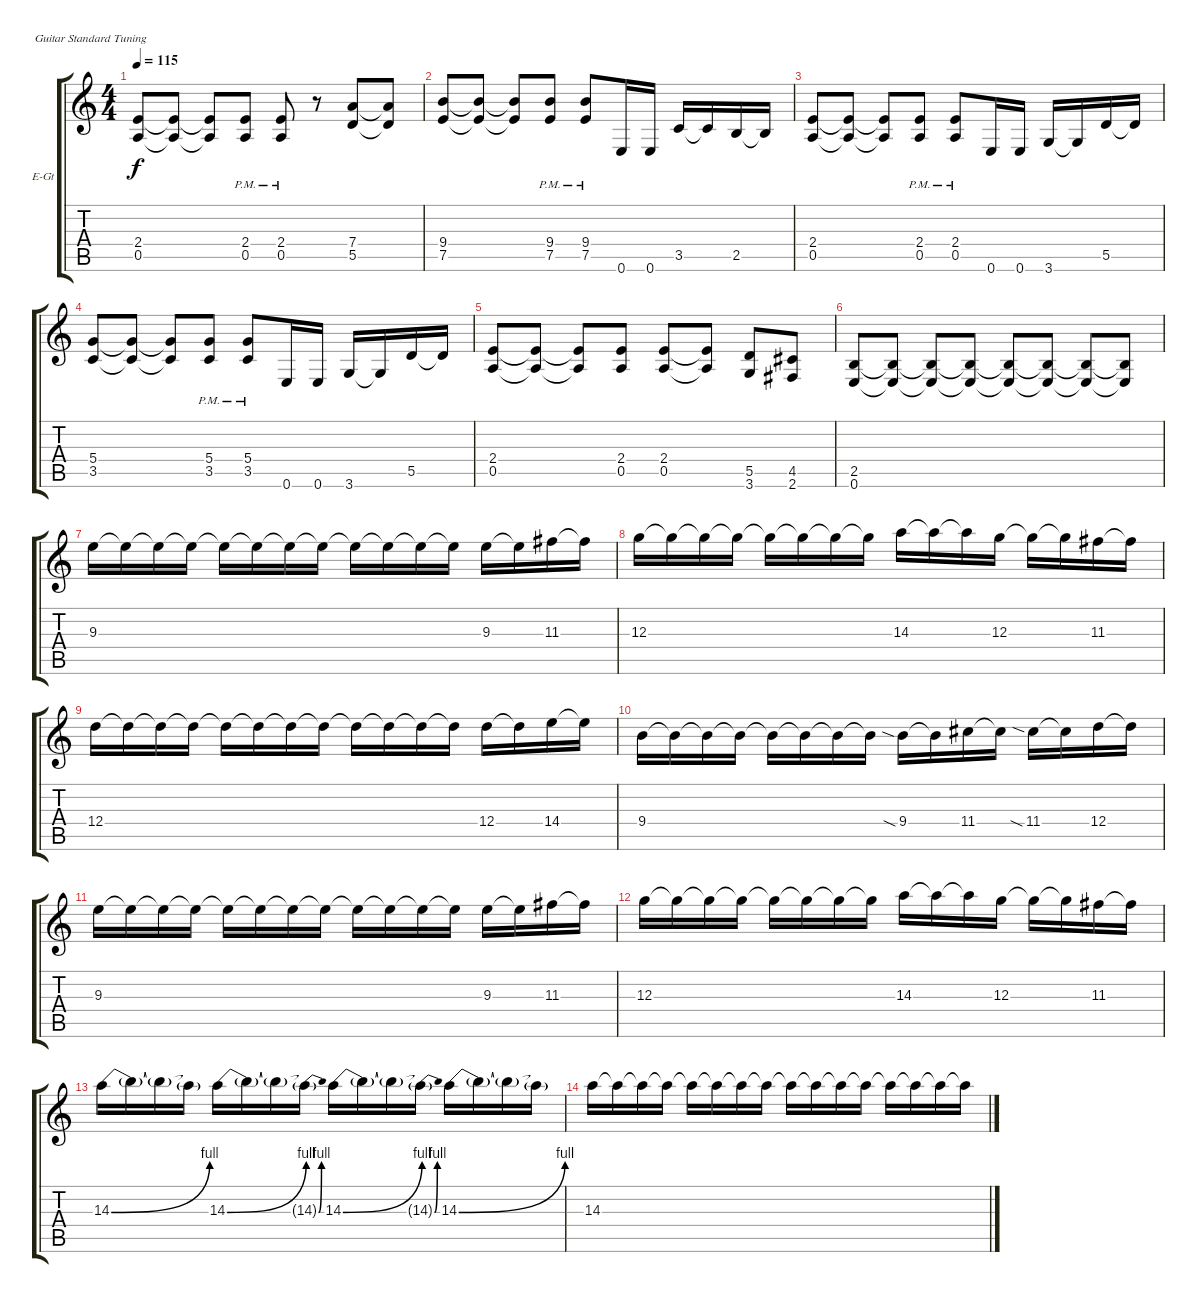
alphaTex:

\defaultSystemsLayout 4
\bracketExtendMode groupsimilarinstruments
\firstSystemTrackNameOrientation horizontal
\otherSystemsTrackNameOrientation horizontal
\track ("Electric Guitar" "E-Gt") {instrument distortionguitar}
\staff {score tabs}
\tuning (E4 B3 G3 D3 A2 E2)
\ts (4 4)
\tempo 115
\clef g2
\ks c
(0.5 2.4).8{dy f} (0.5{t} 2.4{t}).8 (0.5{t} 2.4{t}).8 (0.5{pm} 2.4{pm}).8 (0.5{pm} 2.4{pm}).8 r.8 (5.5 7.4).8 (5.5{t} 7.4{t}).8 |
(7.5 9.4).8 (7.5{t} 9.4{t}).8 (7.5{t} 9.4{t}).8 (7.5{pm} 9.4{pm}).8 (7.5{pm} 9.4{pm}).8 0.6.16 0.6.16 3.5.16 3.5{t}.16 2.5.16 2.5{t}.16 |
(0.5 2.4).8 (0.5{t} 2.4{t}).8 (0.5{t} 2.4{t}).8 (0.5{pm} 2.4{pm}).8 (0.5{pm} 2.4{pm}).8 0.6.16 0.6.16 3.6.16 3.6{t}.16 5.5.16 5.5{t}.16 |
(3.5 5.4).8 (3.5{t} 5.4{t}).8 (3.5{t} 5.4{t}).8 (3.5{pm} 5.4{pm}).8 (3.5{pm} 5.4{pm}).8 0.6.16 0.6.16 3.6.16 3.6{t}.16 5.5.16 5.5{t}.16 |
(0.5 2.4).8 (0.5{t} 2.4{t}).8 (0.5{t} 2.4{t}).8 (0.5 2.4).8 (0.5 2.4).8 (0.5{t} 2.4{t}).8 (5.5 3.6).8 (4.5 2.6).8 |
(0.6 2.5).8 (0.6{t} 2.5{t}).8 (0.6{t} 2.5{t}).8 (0.6{t} 2.5{t}).8 (0.6{t} 2.5{t}).8 (0.6{t} 2.5{t}).8 (0.6{t} 2.5{t}).8 (0.6{t} 2.5{t}).8 |
9.3.16 9.3{t}.16 9.3{t}.16 9.3{t}.16 9.3{t}.16 9.3{t}.16 9.3{t}.16 9.3{t}.16 9.3{t}.16 9.3{t}.16 9.3{t}.16 9.3{t}.16 9.3.16 9.3{t}.16 11.3.16 11.3{t}.16 |
12.3.16 12.3{t}.16 12.3{t}.16 12.3{t}.16 12.3{t}.16 12.3{t}.16 12.3{t}.16 12.3{t}.16 14.3.16 14.3{t}.16 14.3{t}.16 12.3.16 12.3{t}.16 12.3{t}.16 11.3.16 11.3{t}.16 |
12.4.16 12.4{t}.16 12.4{t}.16 12.4{t}.16 12.4{t}.16 12.4{t}.16 12.4{t}.16 12.4{t}.16 12.4{t}.16 12.4{t}.16 12.4{t}.16 12.4{t}.16 12.4.16 12.4{t}.16 14.4.16 14.4{t}.16 |
9.4.16 9.4{t}.16 9.4{t}.16 9.4{t}.16 9.4{t}.16 9.4{t}.16 9.4{t}.16 9.4{t}.16 9.4{sia}.16 9.4{t}.16 11.4.16 11.4{t}.16 11.4{sia}.16 11.4{t}.16 12.4.16 12.4{t}.16 |
9.3.16 9.3{t}.16 9.3{t}.16 9.3{t}.16 9.3{t}.16 9.3{t}.16 9.3{t}.16 9.3{t}.16 9.3{t}.16 9.3{t}.16 9.3{t}.16 9.3{t}.16 9.3.16 9.3{t}.16 11.3.16 11.3{t}.16 |
12.3.16 12.3{t}.16 12.3{t}.16 12.3{t}.16 12.3{t}.16 12.3{t}.16 12.3{t}.16 12.3{t}.16 14.3.16 14.3{t}.16 14.3{t}.16 12.3.16 12.3{t}.16 12.3{t}.16 11.3.16 11.3{t}.16 |
14.3{be (bend 0 0 15 4)}.16 14.3{t}.16 14.3{t}.16 14.3{t}.16 14.3{be (bend 0 0 15 4)}.16 14.3{t}.16 14.3{t}.16 14.3{be (bend 0 0 15 4) t}.16 14.3{be (bend 0 0 15 4)}.16 14.3{t}.16 14.3{t}.16 14.3{be (bend 0 0 15 4) t}.16 14.3{be (bend 0 0 15 4)}.16 14.3{t}.16 14.3{t}.16 14.3{t}.16 |
14.3.16 14.3{t}.16 14.3{t}.16 14.3{t}.16 14.3{t}.16 14.3{t}.16 14.3{t}.16 14.3{t}.16 14.3{t}.16 14.3{t}.16 14.3{t}.16 14.3{t}.16 14.3{t}.16 14.3{t}.16 14.3{t}.16 14.3{t}.16
